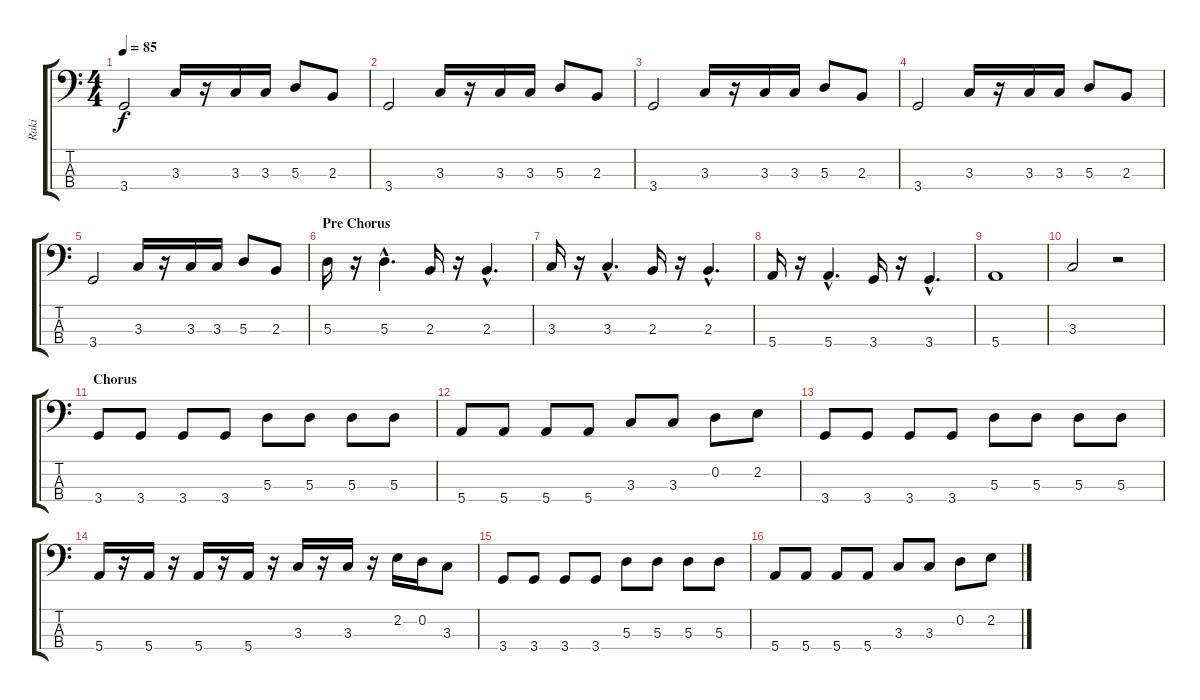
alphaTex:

\track ("Raki" "Raki") {instrument electricbassfinger}
\staff {score tabs}
\tuning (G2 D2 A1 E1) {hide}
\ts (4 4)
\tempo 85
\clef f4
\ks c
3.4.2{dy f} 3.3.16 r.16 3.3.16 3.3.16 5.3.8 2.3.8 |
3.4.2 3.3.16 r.16 3.3.16 3.3.16 5.3.8 2.3.8 |
3.4.2 3.3.16 r.16 3.3.16 3.3.16 5.3.8 2.3.8 |
3.4.2 3.3.16 r.16 3.3.16 3.3.16 5.3.8 2.3.8 |
3.4.2 3.3.16 r.16 3.3.16 3.3.16 5.3.8 2.3.8 |
\section ("" "Pre Chorus")
5.3.16 r.16 5.3{hac}.4{d} 2.3.16 r.16 2.3{hac}.4{d} |
3.3.16 r.16 3.3{hac}.4{d} 2.3.16 r.16 2.3{hac}.4{d} |
5.4.16 r.16 5.4{hac}.4{d} 3.4.16 r.16 3.4{hac}.4{d} |
5.4.1 |
3.3.2 r.2 |
\section ("" "Chorus")
3.4.8 3.4.8 3.4.8 3.4.8 5.3.8 5.3.8 5.3.8 5.3.8 |
5.4.8 5.4.8 5.4.8 5.4.8 3.3.8 3.3.8 0.2.8 2.2.8 |
3.4.8 3.4.8 3.4.8 3.4.8 5.3.8 5.3.8 5.3.8 5.3.8 |
5.4.16 r.16 5.4.16 r.16 5.4.16 r.16 5.4.16 r.16 3.3.16 r.16 3.3.16 r.16 2.2.16 0.2.16 3.3.8 |
3.4.8 3.4.8 3.4.8 3.4.8 5.3.8 5.3.8 5.3.8 5.3.8 |
5.4.8 5.4.8 5.4.8 5.4.8 3.3.8 3.3.8 0.2.8 2.2.8
